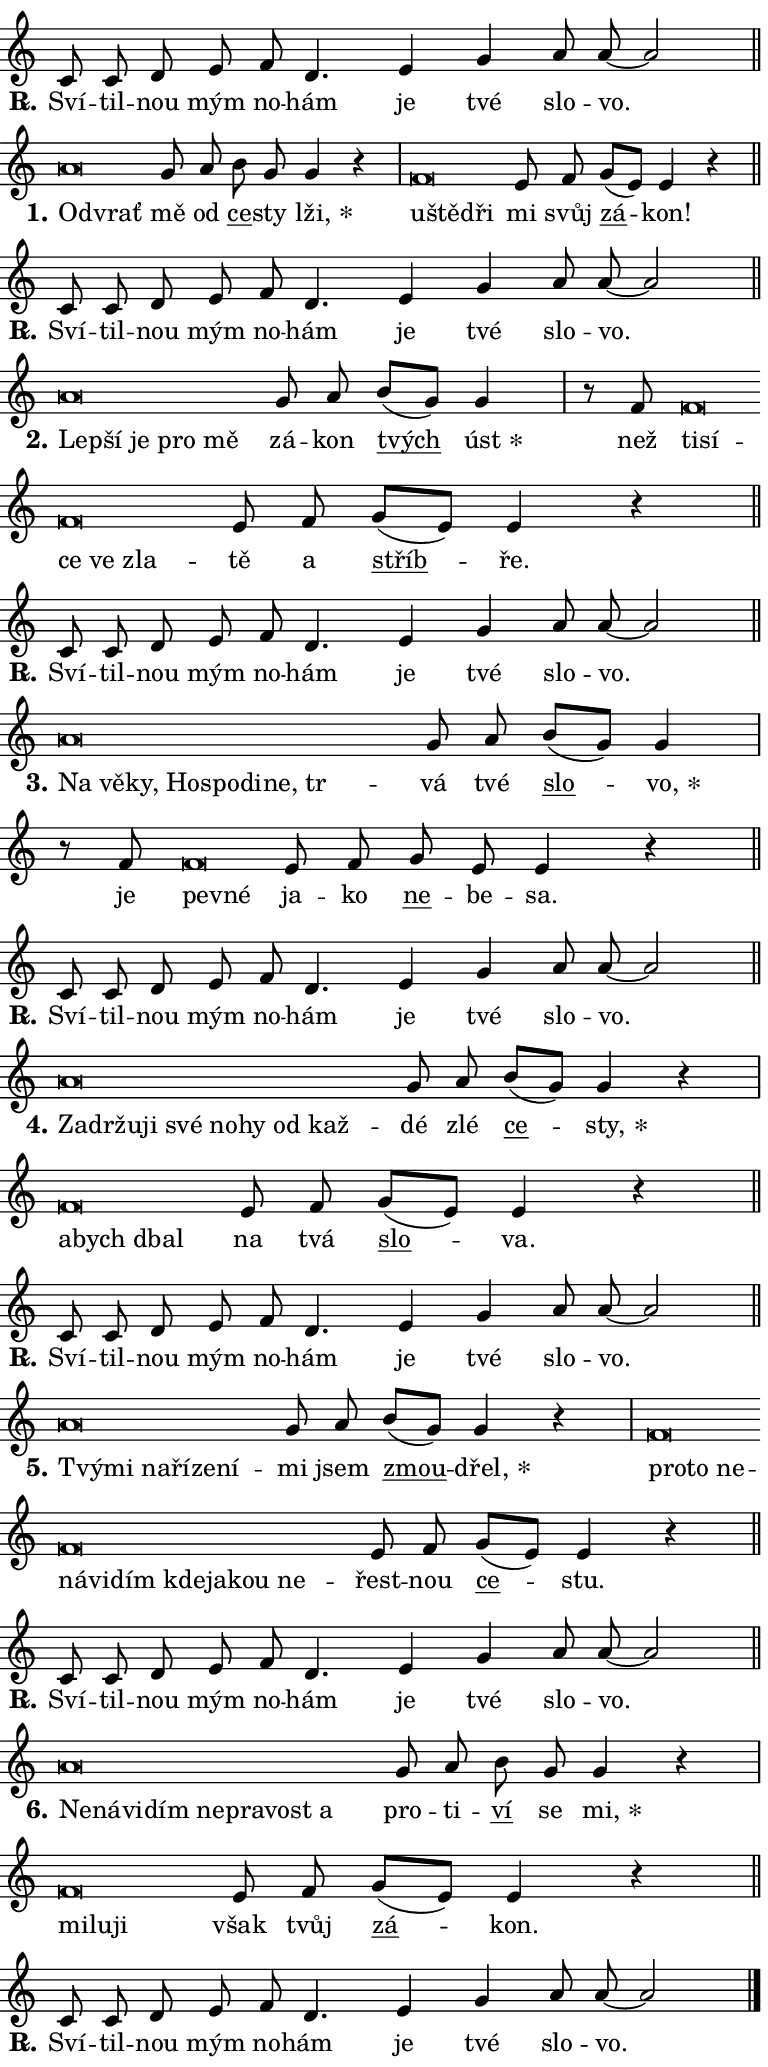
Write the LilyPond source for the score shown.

\version "2.24.0"
\header { tagline = "" }
\paper {
  indent = 0\cm
  top-margin = 0\cm
  right-margin = 0.13\cm % to fit lyric hyphens
  bottom-margin = 0\cm
  left-margin = 0\cm
  paper-width = 13\cm
  page-breaking = #ly:one-page-breaking
  system-system-spacing.basic-distance = #11
  score-system-spacing.basic-distance = #11
  ragged-last = ##f
}


%% Author: Thomas Morley
%% https://lists.gnu.org/archive/html/lilypond-user/2020-05/msg00002.html
#(define (line-position grob)
"Returns position of @var[grob} in current system:
   @code{'start}, if at first time-step
   @code{'end}, if at last time-step
   @code{'middle} otherwise
"
  (let* ((col (ly:item-get-column grob))
         (ln (ly:grob-object col 'left-neighbor))
         (rn (ly:grob-object col 'right-neighbor))
         (col-to-check-left (if (ly:grob? ln) ln col))
         (col-to-check-right (if (ly:grob? rn) rn col))
         (break-dir-left
           (and
             (ly:grob-property col-to-check-left 'non-musical #f)
             (ly:item-break-dir col-to-check-left)))
         (break-dir-right
           (and
             (ly:grob-property col-to-check-right 'non-musical #f)
             (ly:item-break-dir col-to-check-right))))
        (cond ((eqv? 1 break-dir-left) 'start)
              ((eqv? -1 break-dir-right) 'end)
              (else 'middle))))

#(define (tranparent-at-line-position vctor)
  (lambda (grob)
  "Relying on @code{line-position} select the relevant enry from @var{vctor}.
Used to determine transparency,"
    (case (line-position grob)
      ((end) (not (vector-ref vctor 0)))
      ((middle) (not (vector-ref vctor 1)))
      ((start) (not (vector-ref vctor 2))))))

noteHeadBreakVisibility =
#(define-music-function (break-visibility)(vector?)
"Makes @code{NoteHead}s transparent relying on @var{break-visibility}"
#{
  \override NoteHead.transparent =
    #(tranparent-at-line-position break-visibility)
#})

#(define delete-ledgers-for-transparent-note-heads
  (lambda (grob)
    "Reads whether a @code{NoteHead} is transparent.
If so this @code{NoteHead} is removed from @code{'note-heads} from
@var{grob}, which is supposed to be @code{LedgerLineSpanner}.
As a result ledgers are not printed for this @code{NoteHead}"
    (let* ((nhds-array (ly:grob-object grob 'note-heads))
           (nhds-list
             (if (ly:grob-array? nhds-array)
                 (ly:grob-array->list nhds-array)
                 '()))
           ;; Relies on the transparent-property being done before
           ;; Staff.LedgerLineSpanner.after-line-breaking is executed.
           ;; This is fragile ...
           (to-keep
             (remove
               (lambda (nhd)
                 (ly:grob-property nhd 'transparent #f))
               nhds-list)))
      ;; TODO find a better method to iterate over grob-arrays, similiar
      ;; to filter/remove etc for lists
      ;; For now rebuilt from scratch
      (set! (ly:grob-object grob 'note-heads)  '())
      (for-each
        (lambda (nhd)
          (ly:pointer-group-interface::add-grob grob 'note-heads nhd))
        to-keep))))

squashNotes = {
  \override NoteHead.X-extent = #'(-0.2 . 0.2)
  \override NoteHead.Y-extent = #'(-0.75 . 0)
  \override NoteHead.stencil =
    #(lambda (grob)
       (let ((pos (ly:grob-property grob 'staff-position)))
         (begin
           (if (< pos -7) (display "ERROR: Lower brevis then expected\n") (display ""))
           (if (<= pos -6) ly:text-interface::print ly:note-head::print))))
}
unSquashNotes = {
  \revert NoteHead.X-extent
  \revert NoteHead.Y-extent
  \revert NoteHead.stencil
}

hideNotes = \noteHeadBreakVisibility #begin-of-line-visible
unHideNotes = \noteHeadBreakVisibility #all-visible

% work-around for resetting accidentals
% https://lilypond.org/doc/v2.23/Documentation/notation/displaying-rhythms#unmetered-music
cadenzaMeasure = {
  \cadenzaOff
  \partial 1024 s1024
  \cadenzaOn
}

#(define-markup-command (accent layout props text) (markup?)
  "Underline accented syllable"
  (interpret-markup layout props
    #{\markup \override #'(offset . 4.3) \underline { #text }#}))

responsum = \markup \concat {
  "R" \hspace #-1.05 \path #0.1 #'((moveto 0 0.07) (lineto 0.9 0.8)) \hspace #0.05 "."
}

spaceSize = #0.6828661417322834 % exact space size for TeX Gyre Schola

\layout {
  \context {
    \Staff
    \remove "Time_signature_engraver"
    \override LedgerLineSpanner.after-line-breaking = #delete-ledgers-for-transparent-note-heads
  }
  \context {
    \Lyrics {
      \override LyricSpace.minimum-distance = \spaceSize
      \override LyricText.font-name = #"TeX Gyre Schola"
      \override LyricText.font-size = 1
      \override StanzaNumber.font-name = #"TeX Gyre Schola Bold"
      \override StanzaNumber.font-size = 1
    }
  }
  \context {
    \Score 
    \override NoteHead.text =
      #(lambda (grob) 
        (let ((pos (ly:grob-property grob 'staff-position)))
          #{\markup {
            \combine
              \halign #-0.55 \raise #(if (= pos -6) 0 0.5) \override #'(thickness . 2) \draw-line #'(3.2 . 0)
              \musicglyph "noteheads.sM1"
          }#}))
  }
}

% magnetic-lyrics.ily
%
%   written by
%     Jean Abou Samra <jean@abou-samra.fr>
%     Werner Lemberg <wl@gnu.org>
%
%   adapted by
%     Jiri Hon <jiri.hon@gmail.com>
%
% Version 2022-Apr-15

% https://www.mail-archive.com/lilypond-user@gnu.org/msg149350.html

#(define (Left_hyphen_pointer_engraver context)
   "Collect syllable-hyphen-syllable occurrences in lyrics and store
them in properties.  This engraver only looks to the left.  For
example, if the lyrics input is @code{foo -- bar}, it does the
following.

@itemize @bullet
@item
Set the @code{text} property of the @code{LyricHyphen} grob between
@q{foo} and @q{bar} to @code{foo}.

@item
Set the @code{left-hyphen} property of the @code{LyricText} grob with
text @q{foo} to the @code{LyricHyphen} grob between @q{foo} and
@q{bar}.
@end itemize

Use this auxiliary engraver in combination with the
@code{lyric-@/text::@/apply-@/magnetic-@/offset!} hook."
   (let ((hyphen #f)
         (text #f))
     (make-engraver
      (acknowledgers
       ((lyric-syllable-interface engraver grob source-engraver)
        (set! text grob)))
      (end-acknowledgers
       ((lyric-hyphen-interface engraver grob source-engraver)
        ;(when (not (grob::has-interface grob 'lyric-space-interface))
          (set! hyphen grob)));)
      ((stop-translation-timestep engraver)
       (when (and text hyphen)
         (ly:grob-set-object! text 'left-hyphen hyphen))
       (set! text #f)
       (set! hyphen #f)))))

#(define (lyric-text::apply-magnetic-offset! grob)
   "If the space between two syllables is less than the value in
property @code{LyricText@/.details@/.squash-threshold}, move the right
syllable to the left so that it gets concatenated with the left
syllable.

Use this function as a hook for
@code{LyricText@/.after-@/line-@/breaking} if the
@code{Left_@/hyphen_@/pointer_@/engraver} is active."
   (let ((hyphen (ly:grob-object grob 'left-hyphen #f)))
     (when hyphen
       (let ((left-text (ly:spanner-bound hyphen LEFT)))
         (when (grob::has-interface left-text 'lyric-syllable-interface)
           (let* ((common (ly:grob-common-refpoint grob left-text X))
                  (this-x-ext (ly:grob-extent grob common X))
                  (left-x-ext
                   (begin
                     ;; Trigger magnetism for left-text.
                     (ly:grob-property left-text 'after-line-breaking)
                     (ly:grob-extent left-text common X)))
                  ;; `delta` is the gap width between two syllables.
                  (delta (- (interval-start this-x-ext)
                            (interval-end left-x-ext)))
                  (details (ly:grob-property grob 'details))
                  (threshold (assoc-get 'squash-threshold details 0.2)))
             (when (< delta threshold)
               (let* (;; We have to manipulate the input text so that
                      ;; ligatures crossing syllable boundaries are not
                      ;; disabled.  For languages based on the Latin
                      ;; script this is essentially a beautification.
                      ;; However, for non-Western scripts it can be a
                      ;; necessity.
                      (lt (ly:grob-property left-text 'text))
                      (rt (ly:grob-property grob 'text))
                      (is-space (grob::has-interface hyphen 'lyric-space-interface))
                      (space (if is-space " " ""))
                      (extra-delta (if is-space spaceSize 0))
                      ;; Append new syllable.
                      (ltrt-space (if (and (string? lt) (string? rt))
                                (string-append lt space rt)
                                (make-concat-markup (list lt space rt))))
                      ;; Right-align `ltrt` to the right side.
                      (ltrt-space-markup (grob-interpret-markup
                               grob
                               (make-translate-markup
                                (cons (interval-length this-x-ext) 0)
                                (make-right-align-markup ltrt-space)))))
                 (begin
                   ;; Don't print `left-text`.
                   (ly:grob-set-property! left-text 'stencil #f)
                   ;; Set text and stencil (which holds all collected
                   ;; syllables so far) and shift it to the left.
                   (ly:grob-set-property! grob 'text ltrt-space)
                   (ly:grob-set-property! grob 'stencil ltrt-space-markup)
                   (ly:grob-translate-axis! grob (- (- delta extra-delta)) X))))))))))


#(define (lyric-hyphen::displace-bounds-first grob)
   ;; Make very sure this callback isn't triggered too early.
   (let ((left (ly:spanner-bound grob LEFT))
         (right (ly:spanner-bound grob RIGHT)))
     (ly:grob-property left 'after-line-breaking)
     (ly:grob-property right 'after-line-breaking)
     (ly:lyric-hyphen::print grob)))

squashThreshold = #0.4

\layout {
  \context {
    \Lyrics
    \consists #Left_hyphen_pointer_engraver
    \override LyricText.after-line-breaking =
      #lyric-text::apply-magnetic-offset!
    \override LyricHyphen.stencil = #lyric-hyphen::displace-bounds-first
    \override LyricText.details.squash-threshold = \squashThreshold
    \override LyricHyphen.minimum-distance = 0
    \override LyricHyphen.minimum-length = \squashThreshold
  }
}

squashText = \override LyricText.details.squash-threshold = 9999
unSquashText = \override LyricText.details.squash-threshold = \squashThreshold

leftText = \override LyricText.self-alignment-X = #LEFT
unLeftText = \revert LyricText.self-alignment-X

starOffset = #(lambda (grob) 
                (let ((x_offset (ly:self-alignment-interface::aligned-on-x-parent grob)))
                  (if (= x_offset 0) 0 (+ x_offset 1.2))))

star = #(define-music-function (syllable)(string?)
"Append star separator at the end of a syllable"
#{
  \once \override LyricText.X-offset = #starOffset
  \lyricmode { \markup {
    #syllable
    \override #'((font-name . "TeX Gyre Schola Bold")) \hspace #0.2 \lower #0.65 \larger "*"
  } }
#})

starAccent = #(define-music-function (syllable)(string?)
"Append star separator at the end of a syllable and make accent"
#{
  \once \override LyricText.X-offset = #starOffset
  \lyricmode { \markup {
    \accent #syllable
    \override #'((font-name . "TeX Gyre Schola Bold")) \hspace #0.2 \lower #0.65 \larger "*"
  } }
#})

breath = #(define-music-function (syllable)(string?)
"Append breathing indicator at the end of a syllable"
#{
  \lyricmode { \markup { #syllable "+" } }
#})

optionalBreath = #(define-music-function (syllable)(string?)
"Append optional breathing indicator at the end of a syllable"
#{
  \lyricmode { \markup { #syllable "(+)" } }
#})


\score {
    <<
        \new Voice = "melody" { \cadenzaOn \key c \major \relative { c'8 c d e f d4. \bar "" e4 g a8 a~ a2 \cadenzaMeasure \bar "||" \break } }
        \new Lyrics \lyricsto "melody" { \lyricmode { \set stanza = \responsum
Sví -- til -- nou mým no -- hám je tvé slo -- vo. } }
    >>
    \layout {}
}

\score {
    <<
        \new Voice = "melody" { \cadenzaOn \key c \major \relative { \squashNotes a'\breve*1/16 \hideNotes \breve*1/16 \bar "" \unHideNotes \unSquashNotes g8 a \bar "" b g g4 r \cadenzaMeasure \bar "|" \squashNotes f\breve*1/16 \hideNotes \breve*1/16 \breve*1/16 \bar "" \unHideNotes \unSquashNotes e8 f \bar "" g[( e)] e4 r \cadenzaMeasure \bar "||" \break } }
        \new Lyrics \lyricsto "melody" { \lyricmode { \set stanza = "1."
\leftText Od -- \squashText vrať \unLeftText \unSquashText mě od \markup \accent ce -- sty \star lži, \leftText u -- \squashText ště -- dři \unLeftText \unSquashText mi svůj \markup \accent zá -- kon! } }
    >>
    \layout {}
}

\score {
    <<
        \new Voice = "melody" { \cadenzaOn \key c \major \relative { c'8 c d e f d4. \bar "" e4 g a8 a~ a2 \cadenzaMeasure \bar "||" \break } }
        \new Lyrics \lyricsto "melody" { \lyricmode { \set stanza = \responsum
Sví -- til -- nou mým no -- hám je tvé slo -- vo. } }
    >>
    \layout {}
}

\score {
    <<
        \new Voice = "melody" { \cadenzaOn \key c \major \relative { \squashNotes a'\breve*1/16 \hideNotes \breve*1/16 \bar "" \breve*1/16 \bar "" \breve*1/16 \breve*1/16 \bar "" \unHideNotes \unSquashNotes g8 a \bar "" b[( g)] g4 \cadenzaMeasure \bar "|" r8 f8 \squashNotes f\breve*1/16 \hideNotes \breve*1/16 \bar "" \breve*1/16 \bar "" \breve*1/16 \breve*1/16 \bar "" \unHideNotes \unSquashNotes e8 f \bar "" g[( e)] e4 r \cadenzaMeasure \bar "||" \break } }
        \new Lyrics \lyricsto "melody" { \lyricmode { \set stanza = "2."
\leftText Lep -- \squashText ší je pro mě \unLeftText \unSquashText zá -- kon \markup \accent tvých \star úst než \leftText ti -- \squashText sí -- ce ve zla -- \unLeftText \unSquashText tě a \markup \accent stříb -- ře. } }
    >>
    \layout {}
}

\score {
    <<
        \new Voice = "melody" { \cadenzaOn \key c \major \relative { c'8 c d e f d4. \bar "" e4 g a8 a~ a2 \cadenzaMeasure \bar "||" \break } }
        \new Lyrics \lyricsto "melody" { \lyricmode { \set stanza = \responsum
Sví -- til -- nou mým no -- hám je tvé slo -- vo. } }
    >>
    \layout {}
}

\score {
    <<
        \new Voice = "melody" { \cadenzaOn \key c \major \relative { \squashNotes a'\breve*1/16 \hideNotes \breve*1/16 \bar "" \breve*1/16 \bar "" \breve*1/16 \bar "" \breve*1/16 \bar "" \breve*1/16 \bar "" \breve*1/16 \breve*1/16 \bar "" \unHideNotes \unSquashNotes g8 a \bar "" b[( g)] g4 \cadenzaMeasure \bar "|" r8 f8 \squashNotes f\breve*1/16 \hideNotes \breve*1/16 \bar "" \unHideNotes \unSquashNotes e8 f \bar "" g e e4 r \cadenzaMeasure \bar "||" \break } }
        \new Lyrics \lyricsto "melody" { \lyricmode { \set stanza = "3."
\leftText Na \squashText vě -- ky, Ho -- spo -- di -- ne, tr -- \unLeftText \unSquashText vá tvé \markup \accent slo -- \star vo, je \leftText pev -- \squashText né \unLeftText \unSquashText ja -- ko \markup \accent ne -- be -- sa. } }
    >>
    \layout {}
}

\score {
    <<
        \new Voice = "melody" { \cadenzaOn \key c \major \relative { c'8 c d e f d4. \bar "" e4 g a8 a~ a2 \cadenzaMeasure \bar "||" \break } }
        \new Lyrics \lyricsto "melody" { \lyricmode { \set stanza = \responsum
Sví -- til -- nou mým no -- hám je tvé slo -- vo. } }
    >>
    \layout {}
}

\score {
    <<
        \new Voice = "melody" { \cadenzaOn \key c \major \relative { \squashNotes a'\breve*1/16 \hideNotes \breve*1/16 \bar "" \breve*1/16 \bar "" \breve*1/16 \bar "" \breve*1/16 \bar "" \breve*1/16 \bar "" \breve*1/16 \bar "" \breve*1/16 \breve*1/16 \bar "" \unHideNotes \unSquashNotes g8 a \bar "" b[( g)] g4 r \cadenzaMeasure \bar "|" \squashNotes f\breve*1/16 \hideNotes \breve*1/16 \breve*1/16 \bar "" \unHideNotes \unSquashNotes e8 f \bar "" g[( e)] e4 r \cadenzaMeasure \bar "||" \break } }
        \new Lyrics \lyricsto "melody" { \lyricmode { \set stanza = "4."
\leftText Za -- \squashText dr -- žu -- ji své no -- hy od kaž -- \unLeftText \unSquashText dé zlé \markup \accent ce -- \star sty, \leftText a -- \squashText bych dbal \unLeftText \unSquashText na tvá \markup \accent slo -- va. } }
    >>
    \layout {}
}

\score {
    <<
        \new Voice = "melody" { \cadenzaOn \key c \major \relative { c'8 c d e f d4. \bar "" e4 g a8 a~ a2 \cadenzaMeasure \bar "||" \break } }
        \new Lyrics \lyricsto "melody" { \lyricmode { \set stanza = \responsum
Sví -- til -- nou mým no -- hám je tvé slo -- vo. } }
    >>
    \layout {}
}

\score {
    <<
        \new Voice = "melody" { \cadenzaOn \key c \major \relative { \squashNotes a'\breve*1/16 \hideNotes \breve*1/16 \bar "" \breve*1/16 \bar "" \breve*1/16 \bar "" \breve*1/16 \breve*1/16 \bar "" \unHideNotes \unSquashNotes g8 a \bar "" b[( g)] g4 r \cadenzaMeasure \bar "|" \squashNotes f\breve*1/16 \hideNotes \breve*1/16 \bar "" \breve*1/16 \bar "" \breve*1/16 \bar "" \breve*1/16 \bar "" \breve*1/16 \bar "" \breve*1/16 \bar "" \breve*1/16 \bar "" \breve*1/16 \breve*1/16 \bar "" \unHideNotes \unSquashNotes e8 f \bar "" g[( e)] e4 r \cadenzaMeasure \bar "||" \break } }
        \new Lyrics \lyricsto "melody" { \lyricmode { \set stanza = "5."
\leftText Tvý -- \squashText mi na -- ří -- ze -- ní -- \unLeftText \unSquashText mi jsem \markup \accent zmou -- \star dřel, \leftText pro -- \squashText to ne -- ná -- vi -- dím kde -- ja -- kou ne -- \unLeftText \unSquashText řest -- nou \markup \accent ce -- stu. } }
    >>
    \layout {}
}

\score {
    <<
        \new Voice = "melody" { \cadenzaOn \key c \major \relative { c'8 c d e f d4. \bar "" e4 g a8 a~ a2 \cadenzaMeasure \bar "||" \break } }
        \new Lyrics \lyricsto "melody" { \lyricmode { \set stanza = \responsum
Sví -- til -- nou mým no -- hám je tvé slo -- vo. } }
    >>
    \layout {}
}

\score {
    <<
        \new Voice = "melody" { \cadenzaOn \key c \major \relative { \squashNotes a'\breve*1/16 \hideNotes \breve*1/16 \bar "" \breve*1/16 \bar "" \breve*1/16 \bar "" \breve*1/16 \bar "" \breve*1/16 \bar "" \breve*1/16 \breve*1/16 \bar "" \unHideNotes \unSquashNotes g8 a \bar "" b g g4 r \cadenzaMeasure \bar "|" \squashNotes f\breve*1/16 \hideNotes \breve*1/16 \breve*1/16 \bar "" \unHideNotes \unSquashNotes e8 f \bar "" g[( e)] e4 r \cadenzaMeasure \bar "||" \break } }
        \new Lyrics \lyricsto "melody" { \lyricmode { \set stanza = "6."
\leftText Ne -- \squashText ná -- vi -- dím ne -- pra -- vost a \unLeftText \unSquashText pro -- ti -- \markup \accent ví se \star mi, \leftText mi -- \squashText lu -- ji \unLeftText \unSquashText však tvůj \markup \accent zá -- kon. } }
    >>
    \layout {}
}

\score {
    <<
        \new Voice = "melody" { \cadenzaOn \key c \major \relative { c'8 c d e f d4. \bar "" e4 g a8 a~ a2 \cadenzaMeasure \bar "||" \break } \bar "|." }
        \new Lyrics \lyricsto "melody" { \lyricmode { \set stanza = \responsum
Sví -- til -- nou mým no -- hám je tvé slo -- vo. } }
    >>
    \layout {}
}
